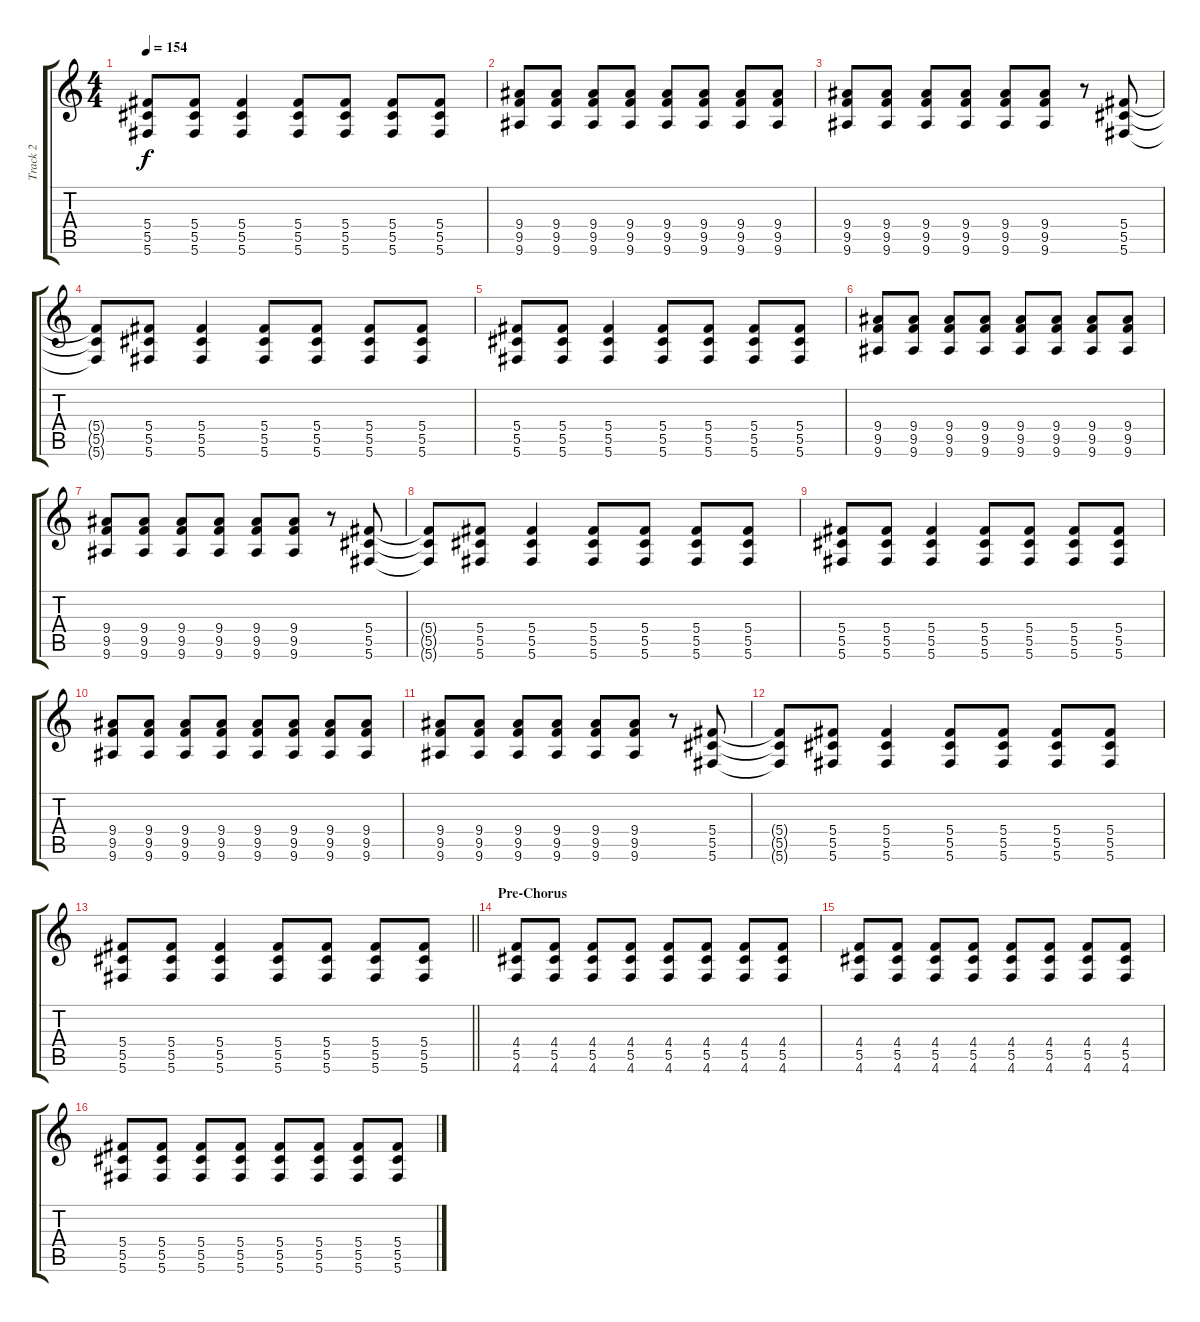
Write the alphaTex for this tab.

\track ("Track 2" "Track 2") {instrument overdrivenguitar}
\staff {score tabs}
\tuning (Eb4 Bb3 Gb3 Db3 Ab2 Db2) {hide}
\ts (4 4)
\tempo 154
\clef g2
\ks c
(5.4 5.5 5.6).8{dy f} (5.4 5.5 5.6).8 (5.4 5.5 5.6).4 (5.4 5.5 5.6).8 (5.4 5.5 5.6).8 (5.4 5.5 5.6).8 (5.4 5.5 5.6).8 |
(9.4 9.5 9.6).8 (9.4 9.5 9.6).8 (9.4 9.5 9.6).8 (9.4 9.5 9.6).8 (9.4 9.5 9.6).8 (9.4 9.5 9.6).8 (9.4 9.5 9.6).8 (9.4 9.5 9.6).8 |
(9.4 9.5 9.6).8 (9.4 9.5 9.6).8 (9.4 9.5 9.6).8 (9.4 9.5 9.6).8 (9.4 9.5 9.6).8 (9.4 9.5 9.6).8 r.8 (5.4 5.5 5.6).8 |
(5.4{t} 5.5{t} 5.6{t}).8 (5.4 5.5 5.6).8 (5.4 5.5 5.6).4 (5.4 5.5 5.6).8 (5.4 5.5 5.6).8 (5.4 5.5 5.6).8 (5.4 5.5 5.6).8 |
(5.4 5.5 5.6).8 (5.4 5.5 5.6).8 (5.4 5.5 5.6).4 (5.4 5.5 5.6).8 (5.4 5.5 5.6).8 (5.4 5.5 5.6).8 (5.4 5.5 5.6).8 |
(9.4 9.5 9.6).8 (9.4 9.5 9.6).8 (9.4 9.5 9.6).8 (9.4 9.5 9.6).8 (9.4 9.5 9.6).8 (9.4 9.5 9.6).8 (9.4 9.5 9.6).8 (9.4 9.5 9.6).8 |
(9.4 9.5 9.6).8 (9.4 9.5 9.6).8 (9.4 9.5 9.6).8 (9.4 9.5 9.6).8 (9.4 9.5 9.6).8 (9.4 9.5 9.6).8 r.8 (5.4 5.5 5.6).8 |
(5.4{t} 5.5{t} 5.6{t}).8 (5.4 5.5 5.6).8 (5.4 5.5 5.6).4 (5.4 5.5 5.6).8 (5.4 5.5 5.6).8 (5.4 5.5 5.6).8 (5.4 5.5 5.6).8 |
(5.4 5.5 5.6).8 (5.4 5.5 5.6).8 (5.4 5.5 5.6).4 (5.4 5.5 5.6).8 (5.4 5.5 5.6).8 (5.4 5.5 5.6).8 (5.4 5.5 5.6).8 |
(9.4 9.5 9.6).8 (9.4 9.5 9.6).8 (9.4 9.5 9.6).8 (9.4 9.5 9.6).8 (9.4 9.5 9.6).8 (9.4 9.5 9.6).8 (9.4 9.5 9.6).8 (9.4 9.5 9.6).8 |
(9.4 9.5 9.6).8 (9.4 9.5 9.6).8 (9.4 9.5 9.6).8 (9.4 9.5 9.6).8 (9.4 9.5 9.6).8 (9.4 9.5 9.6).8 r.8 (5.4 5.5 5.6).8 |
(5.4{t} 5.5{t} 5.6{t}).8 (5.4 5.5 5.6).8 (5.4 5.5 5.6).4 (5.4 5.5 5.6).8 (5.4 5.5 5.6).8 (5.4 5.5 5.6).8 (5.4 5.5 5.6).8 |
\barLineRight lightlight
(5.4 5.5 5.6).8 (5.4 5.5 5.6).8 (5.4 5.5 5.6).4 (5.4 5.5 5.6).8 (5.4 5.5 5.6).8 (5.4 5.5 5.6).8 (5.4 5.5 5.6).8 |
\section ("" "Pre-Chorus")
(4.4 5.5 4.6).8 (4.4 5.5 4.6).8 (4.4 5.5 4.6).8 (4.4 5.5 4.6).8 (4.4 5.5 4.6).8 (4.4 5.5 4.6).8 (4.4 5.5 4.6).8 (4.4 5.5 4.6).8 |
(4.4 5.5 4.6).8 (4.4 5.5 4.6).8 (4.4 5.5 4.6).8 (4.4 5.5 4.6).8 (4.4 5.5 4.6).8 (4.4 5.5 4.6).8 (4.4 5.5 4.6).8 (4.4 5.5 4.6).8 |
(5.4 5.5 5.6).8 (5.4 5.5 5.6).8 (5.4 5.5 5.6).8 (5.4 5.5 5.6).8 (5.4 5.5 5.6).8 (5.4 5.5 5.6).8 (5.4 5.5 5.6).8 (5.4 5.5 5.6).8
